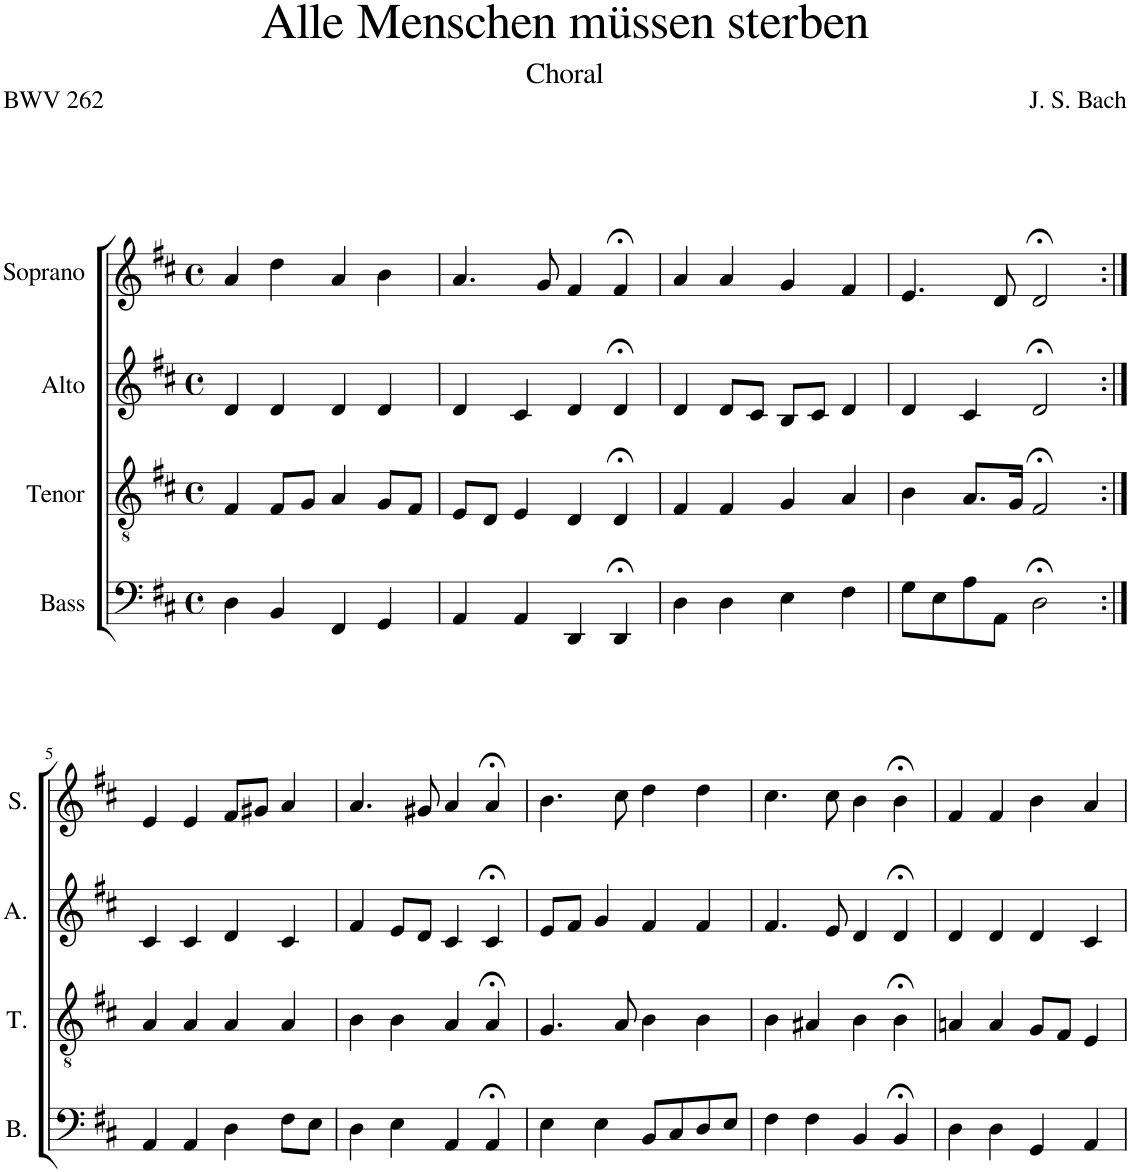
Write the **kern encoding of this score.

**kern	**kern	**kern	**kern
*part4	*part3	*part2	*part1
*staff4	*staff3	*staff2	*staff1
*I"Bass	*I"Tenor	*I"Alto	*I"Soprano
*I'B.	*I'T.	*I'A.	*I'S.
*clefF4	*clefGv2	*clefG2	*clefG2
*k[f#c#]	*k[f#c#]	*k[f#c#]	*k[f#c#]
*M4/4	*M4/4	*M4/4	*M4/4
*met(c)	*met(c)	*met(c)	*met(c)
=1	=1	=1	=1
4D\	4F#/	4d/	4a/
4BB/	8F#/L	4d/	4dd\
.	8G/J	.	.
4FF#/	4A/	4d/	4a/
4GG/	8G/L	4d/	4b\
.	8F#/J	.	.
=2	=2	=2	=2
4AA/	8E/L	4d/	4.a/
.	8D/J	.	.
4AA/	4E/	4c#/	.
.	.	.	8g/
4DD/	4D/	4d/	4f#/
4DD;</	4D;</	4d;</	4f#;</
=3	=3	=3	=3
4D\	4F#/	4d/	4a/
4D\	4F#/	8d/L	4a/
.	.	8c#/J	.
4E\	4G/	8B/L	4g/
.	.	8c#/J	.
4F#\	4A/	4d/	4f#/
=4	=4	=4	=4
8G\L	4B\	4d/	4.e/
8E\	.	.	.
8A\	8.A/L	4c#/	.
8AA\J	.	.	8d/
.	16G/Jk	.	.
2D;<\	2F#;</	2d;</	2d;</
!!LO:LB:g=z
=5:|!	=5:|!	=5:|!	=5:|!
4AA/	4A/	4c#/	4e/
4AA/	4A/	4c#/	4e/
4D\	4A/	4d/	8f#/L
.	.	.	8g#X/J
8F#\L	4A/	4c#/	4a/
8E\J	.	.	.
=6	=6	=6	=6
4D\	4B\	4f#/	4.a/
4E\	4B\	8e/L	.
.	.	8d/J	8g#X/
4AA/	4A/	4c#/	4a/
4AA;</	4A;</	4c#;</	4a;</
=7	=7	=7	=7
4E\	4.G/	8e/L	4.b\
.	.	8f#/J	.
4E\	.	4g/	.
.	8A/	.	8cc#\
8BB/L	4B\	4f#/	4dd\
8C#/	.	.	.
8D/	4B\	4f#/	4dd\
8E/J	.	.	.
=8	=8	=8	=8
4F#\	4B\	4.f#/	4.cc#\
4F#\	4A#X/	.	.
.	.	8e/	8cc#\
4BB/	4B\	4d/	4b\
4BB;</	4B;<\	4d;</	4b;<\
=9	=9	=9	=9
4D\	4An/	4d/	4f#/
4D\	4A/	4d/	4f#/
4GG/	8G/L	4d/	4b\
.	8F#/J	.	.
4AA/	4E/	4c#/	4a/
=	=	=	=
*-	*-	*-	*-
